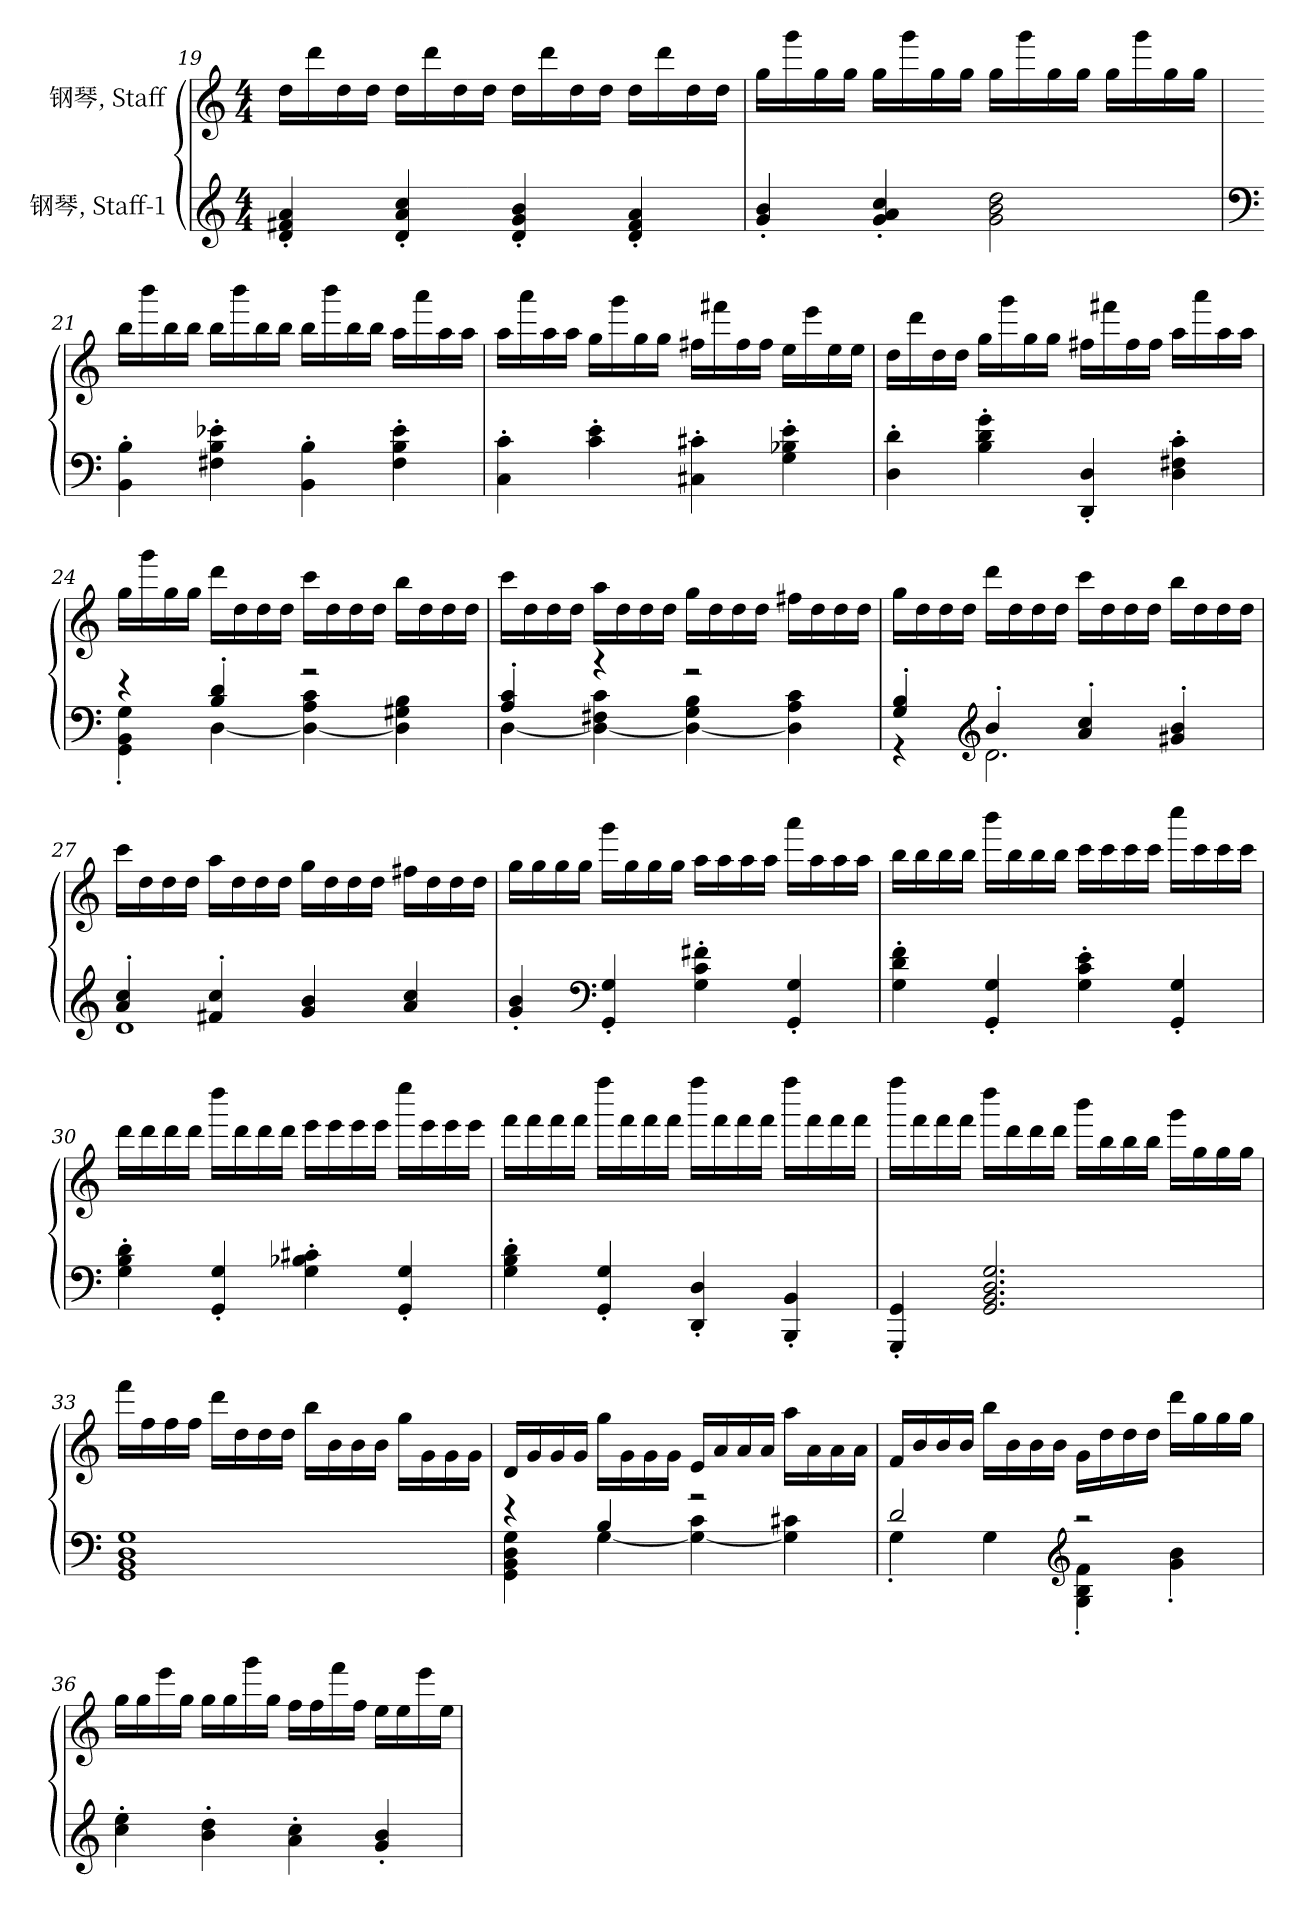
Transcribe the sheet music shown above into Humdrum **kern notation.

**kern	**kern
*part2	*part1
*staff2	*staff1
*I"钢琴, Staff-1	*I"钢琴, Staff
!!LO:LB:g=z
*clefG2	*clefG2
*k[]	*k[]
*M4/4	*M4/4
=19	=19
4d/' 4f#X/' 4a/'	16dd\LL
.	16ddd\
.	16dd\
.	16dd\JJ
4d/' 4a/' 4cc/'	16dd\LL
.	16ddd\
.	16dd\
.	16dd\JJ
4d/' 4g/' 4b/'	16dd\LL
.	16ddd\
.	16dd\
.	16dd\JJ
4d/' 4f#/' 4a/'	16dd\LL
.	16ddd\
.	16dd\
.	16dd\JJ
=20	=20
4g/' 4b/'	16gg\LL
.	16ggg\
.	16gg\
.	16gg\JJ
4g/' 4a/' 4cc/'	16gg\LL
.	16ggg\
.	16gg\
.	16gg\JJ
2g\ 2b\ 2dd\	16gg\LL
.	16ggg\
.	16gg\
.	16gg\JJ
.	16gg\LL
.	16ggg\
.	16gg\
.	16gg\JJ
!!LO:LB:g=z
=21	=21
*clefF4	*
4BB\' 4B\'	16bb\LL
.	16bbb\
.	16bb\
.	16bb\JJ
4F#X\' 4B\' 4e-X\'	16bb\LL
.	16bbb\
.	16bb\
.	16bb\JJ
4BB\' 4B\'	16bb\LL
.	16bbb\
.	16bb\
.	16bb\JJ
4F#\' 4B\' 4e-\'	16aa\LL
.	16aaa\
.	16aa\
.	16aa\JJ
=22	=22
4C\' 4c\'	16aa\LL
.	16aaa\
.	16aa\
.	16aa\JJ
4c\' 4e\'	16gg\LL
.	16ggg\
.	16gg\
.	16gg\JJ
4C#X\' 4c#X\'	16ff#X\LL
.	16fff#X\
.	16ff#\
.	16ff#\JJ
4G\' 4B-X\' 4e\'	16ee\LL
.	16eee\
.	16ee\
.	16ee\JJ
!!LO:LB:g=z
=23	=23
4D\' 4d\'	16dd\LL
.	16ddd\
.	16dd\
.	16dd\JJ
4B\' 4d\' 4g\'	16gg\LL
.	16ggg\
.	16gg\
.	16gg\JJ
4DD/' 4D/'	16ff#X\LL
.	16fff#X\
.	16ff#\
.	16ff#\JJ
4D\' 4F#X\' 4c\'	16aa\LL
.	16aaa\
.	16aa\
.	16aa\JJ
=24	=24
*^	*
4r	4GG\' 4BB\' 4G\'	16gg\LL
.	.	16ggg\
.	.	16gg\
.	.	16gg\JJ
4B/' 4d/'	[4D\	16ddd\LL
.	.	16dd\
.	.	16dd\
.	.	16dd\JJ
2r	4D\_ 4A\ 4c\	16ccc\LL
.	.	16dd\
.	.	16dd\
.	.	16dd\JJ
.	4D\] 4G#X\ 4B\	16bb\LL
.	.	16dd\
.	.	16dd\
.	.	16dd\JJ
!!LO:PB:g=z
=25	=25	=25
4A/' 4c/'	[4D\	16ccc\LL
.	.	16dd\
.	.	16dd\
.	.	16dd\JJ
4r	4D\_ 4F#X\ 4c\	16aa\LL
.	.	16dd\
.	.	16dd\
.	.	16dd\JJ
2r	4D\_ 4G\ 4B\	16gg\LL
.	.	16dd\
.	.	16dd\
.	.	16dd\JJ
.	4D\] 4A\ 4c\	16ff#X\LL
.	.	16dd\
.	.	16dd\
.	.	16dd\JJ
=26	=26	=26
4G/' 4B/'	4r	16gg\LL
.	.	16dd\
.	.	16dd\
.	.	16dd\JJ
*clefG2	*	*
4b'/	2.d\	16ddd\LL
.	.	16dd\
.	.	16dd\
.	.	16dd\JJ
4a/' 4cc/'	.	16ccc\LL
.	.	16dd\
.	.	16dd\
.	.	16dd\JJ
4g#X/' 4b/'	.	16bb\LL
.	.	16dd\
.	.	16dd\
.	.	16dd\JJ
!!LO:LB:g=z
=27	=27	=27
4a/' 4cc/'	1d	16ccc\LL
.	.	16dd\
.	.	16dd\
.	.	16dd\JJ
4f#X/' 4cc/'	.	16aa\LL
.	.	16dd\
.	.	16dd\
.	.	16dd\JJ
4g/ 4b/	.	16gg\LL
.	.	16dd\
.	.	16dd\
.	.	16dd\JJ
4a/ 4cc/	.	16ff#X\LL
.	.	16dd\
.	.	16dd\
.	.	16dd\JJ
*v	*v	*
=28	=28
4g/' 4b/'	16gg\LL
.	16gg\
.	16gg\
.	16gg\JJ
*clefF4	*
4GG/' 4G/'	16ggg\LL
.	16gg\
.	16gg\
.	16gg\JJ
4G\' 4c\' 4f#X\'	16aa\LL
.	16aa\
.	16aa\
.	16aa\JJ
4GG/' 4G/'	16aaa\LL
.	16aa\
.	16aa\
.	16aa\JJ
!!LO:LB:g=z
=29	=29
4G\' 4d\' 4f\'	16bb\LL
.	16bb\
.	16bb\
.	16bb\JJ
4GG/' 4G/'	16bbb\LL
.	16bb\
.	16bb\
.	16bb\JJ
4G\' 4c\' 4e\'	16ccc\LL
.	16ccc\
.	16ccc\
.	16ccc\JJ
4GG/' 4G/'	16cccc\LL
.	16ccc\
.	16ccc\
.	16ccc\JJ
=30	=30
4G\' 4B\' 4d\'	16ddd\LL
.	16ddd\
.	16ddd\
.	16ddd\JJ
4GG/' 4G/'	16dddd\LL
.	16ddd\
.	16ddd\
.	16ddd\JJ
4G\' 4B-X\' 4c#X\'	16eee\LL
.	16eee\
.	16eee\
.	16eee\JJ
4GG/' 4G/'	16eeee\LL
.	16eee\
.	16eee\
.	16eee\JJ
!!LO:LB:g=z
=31	=31
4G\' 4B\' 4d\'	16fff\LL
.	16fff\
.	16fff\
.	16fff\JJ
4GG/' 4G/'	16ffff\LL
.	16fff\
.	16fff\
.	16fff\JJ
4DD/' 4D/'	16ffff\LL
.	16fff\
.	16fff\
.	16fff\JJ
4BBB/' 4BB/'	16ffff\LL
.	16fff\
.	16fff\
.	16fff\JJ
=32	=32
4GGG/' 4GG/'	16ffff\LL
.	16fff\
.	16fff\
.	16fff\JJ
2.GG/ 2.BB/ 2.D/ 2.G/	16dddd\LL
.	16ddd\
.	16ddd\
.	16ddd\JJ
.	16bbb\LL
.	16bb\
.	16bb\
.	16bb\JJ
.	16ggg\LL
.	16gg\
.	16gg\
.	16gg\JJ
!!LO:LB:g=z
=33	=33
1GG 1BB 1D 1G	16fff\LL
.	16ff\
.	16ff\
.	16ff\JJ
.	16ddd\LL
.	16dd\
.	16dd\
.	16dd\JJ
.	16bb\LL
.	16b\
.	16b\
.	16b\JJ
.	16gg\LL
.	16g\
.	16g\
.	16g\JJ
=34	=34
*^	*
4r	4GG\ 4BB\ 4D\ 4G\	16d/LL
.	.	16g/
.	.	16g/
.	.	16g/JJ
4B/	[4G\	16gg\LL
.	.	16g\
.	.	16g\
.	.	16g\JJ
2r	4G\_ 4c\	16e/LL
.	.	16a/
.	.	16a/
.	.	16a/JJ
.	4G\] 4c#X\	16aa\LL
.	.	16a\
.	.	16a\
.	.	16a\JJ
!!LO:LB:g=z
=35	=35	=35
2d/	4G'\	16f/LL
.	.	16b/
.	.	16b/
.	.	16b/JJ
.	4G\	16bb\LL
.	.	16b\
.	.	16b\
.	.	16b\JJ
*clefG2	*	*
2r	4G\' 4B\' 4f\'	16g\LL
.	.	16dd\
.	.	16dd\
.	.	16dd\JJ
.	4g\' 4b\'	16ddd\LL
.	.	16gg\
.	.	16gg\
.	.	16gg\JJ
*v	*v	*
=36	=36
4cc\' 4ee\'	16gg\LL
.	16gg\
.	16eee\
.	16gg\JJ
4b\' 4dd\'	16gg\LL
.	16gg\
.	16ggg\
.	16gg\JJ
4a\' 4cc\'	16ff\LL
.	16ff\
.	16fff\
.	16ff\JJ
4g/' 4b/'	16ee\LL
.	16ee\
.	16eee\
.	16ee\JJ
=	=
*-	*-
